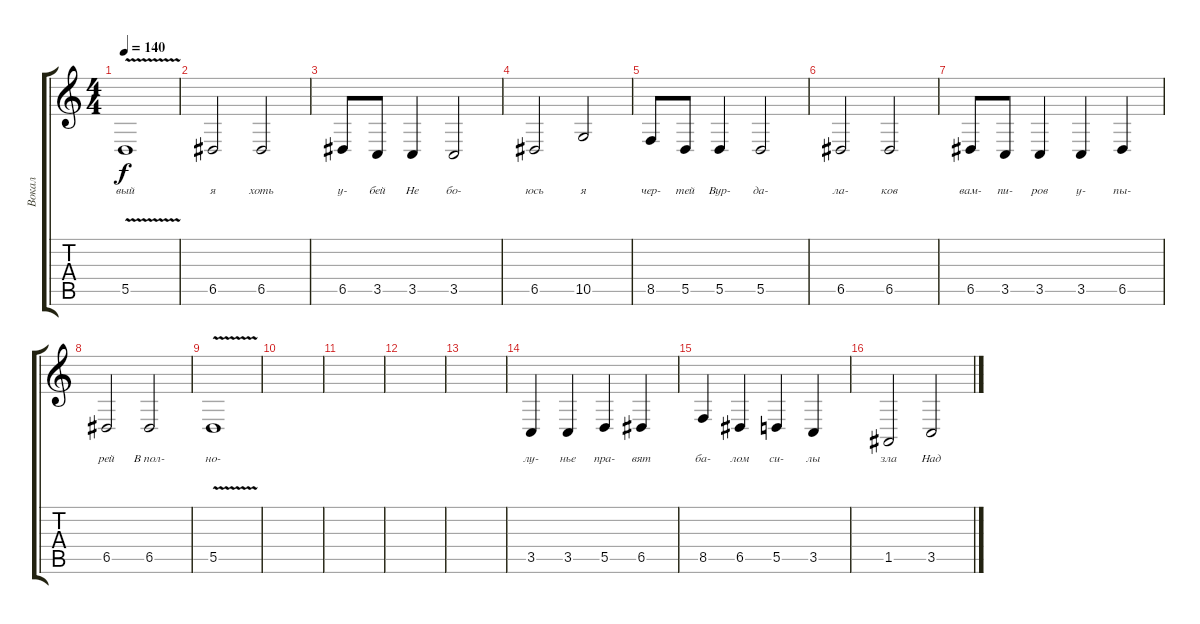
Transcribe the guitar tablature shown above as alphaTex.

\track ("Вокал" "Вокал") {instrument oboe}
\staff {score tabs}
\tuning (E4 B3 G3 D3 A2 E2) {hide}
\ts (4 4)
\tempo 140
\clef g2
\ks c
5.5{v}.1{lyrics (0 "вый") lyrics (1 "") lyrics (2 "") lyrics (3 "") lyrics (4 "") dy f} |
6.5.2{lyrics (0 "я") lyrics (1 "") lyrics (2 "") lyrics (3 "") lyrics (4 "")} 6.5.2{lyrics (0 "хоть") lyrics (1 "") lyrics (2 "") lyrics (3 "") lyrics (4 "")} |
6.5.8{lyrics (0 "у-") lyrics (1 "") lyrics (2 "") lyrics (3 "") lyrics (4 "")} 3.5.8{lyrics (0 "бей") lyrics (1 "") lyrics (2 "") lyrics (3 "") lyrics (4 "")} 3.5.4{lyrics (0 "Не") lyrics (1 "") lyrics (2 "") lyrics (3 "") lyrics (4 "")} 3.5.2{lyrics (0 "бо-") lyrics (1 "") lyrics (2 "") lyrics (3 "") lyrics (4 "")} |
6.5.2{lyrics (0 "юсь") lyrics (1 "") lyrics (2 "") lyrics (3 "") lyrics (4 "")} 10.5.2{lyrics (0 "я") lyrics (1 "") lyrics (2 "") lyrics (3 "") lyrics (4 "")} |
8.5.8{lyrics (0 "чер-") lyrics (1 "") lyrics (2 "") lyrics (3 "") lyrics (4 "")} 5.5.8{lyrics (0 "тей") lyrics (1 "") lyrics (2 "") lyrics (3 "") lyrics (4 "")} 5.5.4{lyrics (0 "Вур-") lyrics (1 "") lyrics (2 "") lyrics (3 "") lyrics (4 "")} 5.5.2{lyrics (0 "да-") lyrics (1 "") lyrics (2 "") lyrics (3 "") lyrics (4 "")} |
6.5.2{lyrics (0 "ла-") lyrics (1 "") lyrics (2 "") lyrics (3 "") lyrics (4 "")} 6.5.2{lyrics (0 "ков") lyrics (1 "") lyrics (2 "") lyrics (3 "") lyrics (4 "")} |
6.5.8{lyrics (0 "вам-") lyrics (1 "") lyrics (2 "") lyrics (3 "") lyrics (4 "")} 3.5.8{lyrics (0 "пи-") lyrics (1 "") lyrics (2 "") lyrics (3 "") lyrics (4 "")} 3.5.4{lyrics (0 "ров") lyrics (1 "") lyrics (2 "") lyrics (3 "") lyrics (4 "")} 3.5.4{lyrics (0 "у-") lyrics (1 "") lyrics (2 "") lyrics (3 "") lyrics (4 "")} 6.5.4{lyrics (0 "пы-") lyrics (1 "") lyrics (2 "") lyrics (3 "") lyrics (4 "")} |
6.5.2{lyrics (0 "рей") lyrics (1 "") lyrics (2 "") lyrics (3 "") lyrics (4 "")} 6.5.2{lyrics (0 "В пол-") lyrics (1 "") lyrics (2 "") lyrics (3 "") lyrics (4 "")} |
5.5{v}.1{lyrics (0 "но-") lyrics (1 "") lyrics (2 "") lyrics (3 "") lyrics (4 "")} |
|
|
|
|
3.5.4{lyrics (0 "лу-") lyrics (1 "") lyrics (2 "") lyrics (3 "") lyrics (4 "")} 3.5.4{lyrics (0 "нье") lyrics (1 "") lyrics (2 "") lyrics (3 "") lyrics (4 "")} 5.5.4{lyrics (0 "пра-") lyrics (1 "") lyrics (2 "") lyrics (3 "") lyrics (4 "")} 6.5.4{lyrics (0 "вят") lyrics (1 "") lyrics (2 "") lyrics (3 "") lyrics (4 "")} |
8.5.4{lyrics (0 "ба-") lyrics (1 "") lyrics (2 "") lyrics (3 "") lyrics (4 "")} 6.5.4{lyrics (0 "лом") lyrics (1 "") lyrics (2 "") lyrics (3 "") lyrics (4 "")} 5.5.4{lyrics (0 "си-") lyrics (1 "") lyrics (2 "") lyrics (3 "") lyrics (4 "")} 3.5.4{lyrics (0 "лы") lyrics (1 "") lyrics (2 "") lyrics (3 "") lyrics (4 "")} |
1.5.2{lyrics (0 "зла") lyrics (1 "") lyrics (2 "") lyrics (3 "") lyrics (4 "")} 3.5.2{lyrics (0 "Над") lyrics (1 "") lyrics (2 "") lyrics (3 "") lyrics (4 "")}
